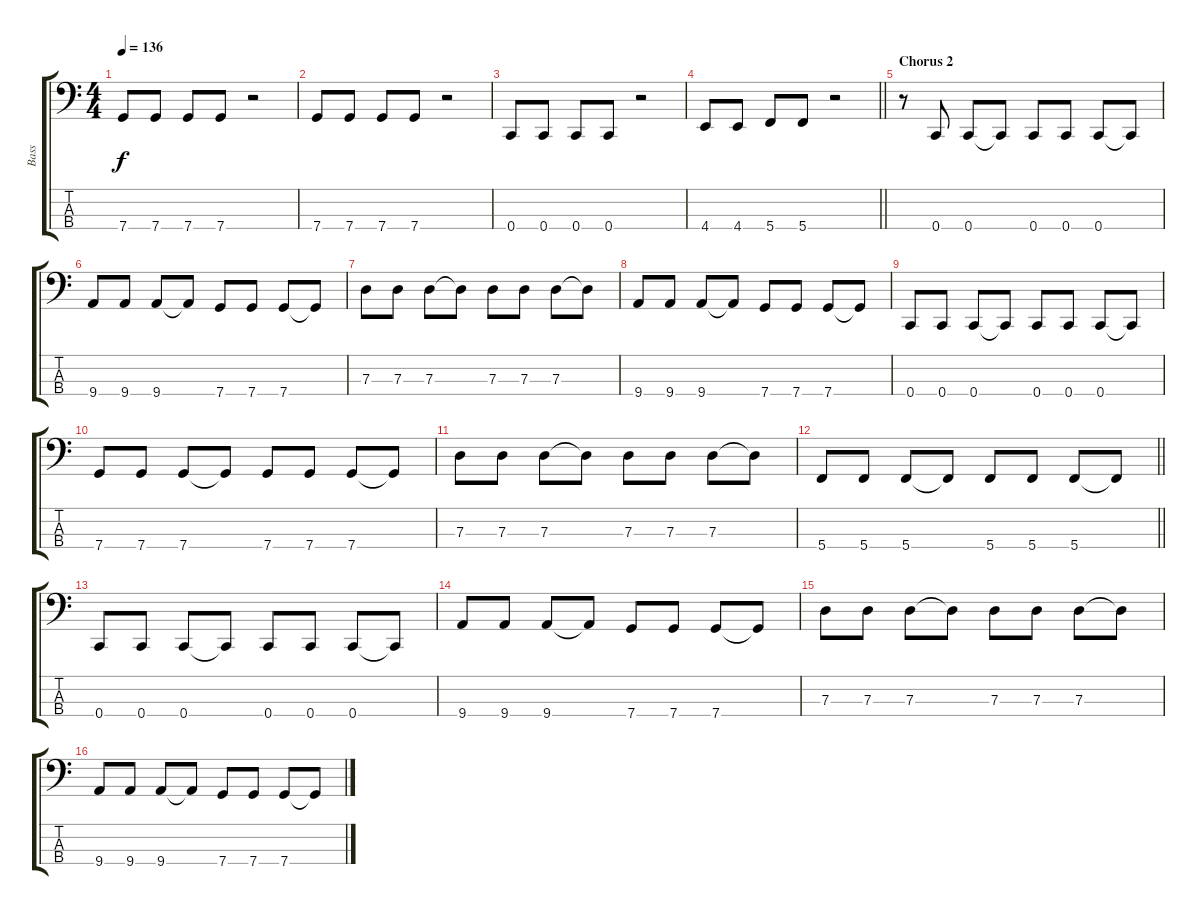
\track ("Bass" "Bass") {instrument electricbassfinger}
\staff {score tabs}
\tuning (F2 C2 G1 C1) {hide}
\ts (4 4)
\tempo 136
\clef f4
\ks c
7.4.8{dy f} 7.4.8 7.4.8 7.4.8 r.2 |
7.4.8 7.4.8 7.4.8 7.4.8 r.2 |
0.4.8 0.4.8 0.4.8 0.4.8 r.2 |
\barLineRight lightlight
4.4.8 4.4.8 5.4.8 5.4.8 r.2 |
\section ("" "Chorus 2")
r.8 0.4.8 0.4.8 0.4{t}.8 0.4.8 0.4.8 0.4.8 0.4{t}.8 |
9.4.8 9.4.8 9.4.8 9.4{t}.8 7.4.8 7.4.8 7.4.8 7.4{t}.8 |
7.3.8 7.3.8 7.3.8 7.3{t}.8 7.3.8 7.3.8 7.3.8 7.3{t}.8 |
9.4.8 9.4.8 9.4.8 9.4{t}.8 7.4.8 7.4.8 7.4.8 7.4{t}.8 |
0.4.8 0.4.8 0.4.8 0.4{t}.8 0.4.8 0.4.8 0.4.8 0.4{t}.8 |
7.4.8 7.4.8 7.4.8 7.4{t}.8 7.4.8 7.4.8 7.4.8 7.4{t}.8 |
7.3.8 7.3.8 7.3.8 7.3{t}.8 7.3.8 7.3.8 7.3.8 7.3{t}.8 |
\barLineRight lightlight
5.4.8 5.4.8 5.4.8 5.4{t}.8 5.4.8 5.4.8 5.4.8 5.4{t}.8 |
\section ("" "")
0.4.8 0.4.8 0.4.8 0.4{t}.8 0.4.8 0.4.8 0.4.8 0.4{t}.8 |
9.4.8 9.4.8 9.4.8 9.4{t}.8 7.4.8 7.4.8 7.4.8 7.4{t}.8 |
7.3.8 7.3.8 7.3.8 7.3{t}.8 7.3.8 7.3.8 7.3.8 7.3{t}.8 |
9.4.8 9.4.8 9.4.8 9.4{t}.8 7.4.8 7.4.8 7.4.8 7.4{t}.8
